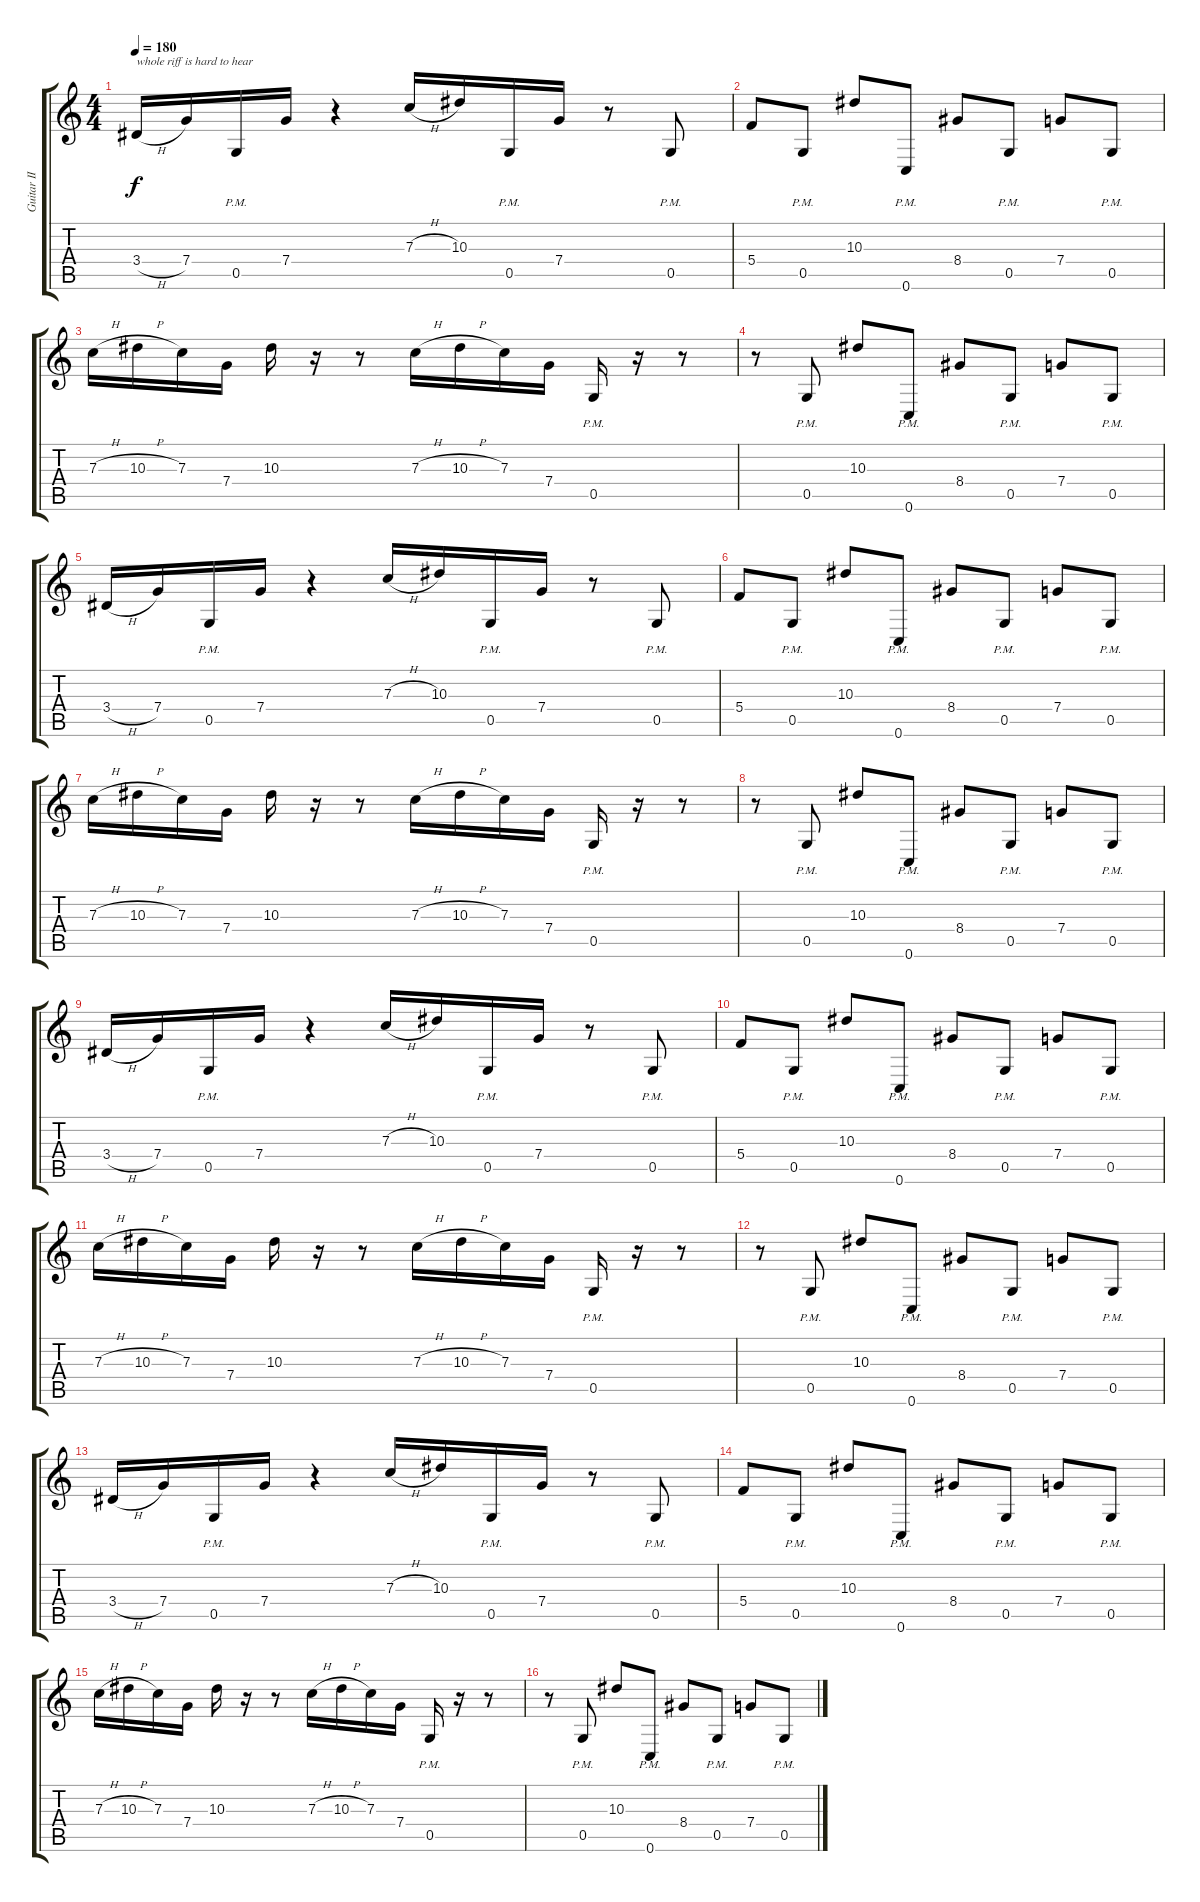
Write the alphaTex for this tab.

\track ("Guitar II" "Guitar II") {instrument distortionguitar}
\staff {score tabs}
\tuning (D4 A3 F3 C3 G2 C2) {hide}
\ts (4 4)
\tempo 180
\clef g2
\ks c
3.4{h}.16{txt "whole riff is hard to hear" dy f} 7.4.16 0.5{pm}.16 7.4.16 r.4 7.3{h}.16 10.3.16 0.5{pm}.16 7.4.16 r.8 0.5{pm}.8 |
5.4.8 0.5{pm}.8 10.3.8 0.6{pm}.8 8.4.8 0.5{pm}.8 7.4.8 0.5{pm}.8 |
7.3{h}.16 10.3{h}.16 7.3.16 7.4.16 10.3.16 r.16 r.8 7.3{h}.16 10.3{h}.16 7.3.16 7.4.16 0.5{pm}.16 r.16 r.8 |
r.8 0.5{pm}.8 10.3.8 0.6{pm}.8 8.4.8 0.5{pm}.8 7.4.8 0.5{pm}.8 |
3.4{h}.16 7.4.16 0.5{pm}.16 7.4.16 r.4 7.3{h}.16 10.3.16 0.5{pm}.16 7.4.16 r.8 0.5{pm}.8 |
5.4.8 0.5{pm}.8 10.3.8 0.6{pm}.8 8.4.8 0.5{pm}.8 7.4.8 0.5{pm}.8 |
7.3{h}.16 10.3{h}.16 7.3.16 7.4.16 10.3.16 r.16 r.8 7.3{h}.16 10.3{h}.16 7.3.16 7.4.16 0.5{pm}.16 r.16 r.8 |
r.8 0.5{pm}.8 10.3.8 0.6{pm}.8 8.4.8 0.5{pm}.8 7.4.8 0.5{pm}.8 |
3.4{h}.16 7.4.16 0.5{pm}.16 7.4.16 r.4 7.3{h}.16 10.3.16 0.5{pm}.16 7.4.16 r.8 0.5{pm}.8 |
5.4.8 0.5{pm}.8 10.3.8 0.6{pm}.8 8.4.8 0.5{pm}.8 7.4.8 0.5{pm}.8 |
7.3{h}.16 10.3{h}.16 7.3.16 7.4.16 10.3.16 r.16 r.8 7.3{h}.16 10.3{h}.16 7.3.16 7.4.16 0.5{pm}.16 r.16 r.8 |
r.8 0.5{pm}.8 10.3.8 0.6{pm}.8 8.4.8 0.5{pm}.8 7.4.8 0.5{pm}.8 |
3.4{h}.16 7.4.16 0.5{pm}.16 7.4.16 r.4 7.3{h}.16 10.3.16 0.5{pm}.16 7.4.16 r.8 0.5{pm}.8 |
5.4.8 0.5{pm}.8 10.3.8 0.6{pm}.8 8.4.8 0.5{pm}.8 7.4.8 0.5{pm}.8 |
7.3{h}.16 10.3{h}.16 7.3.16 7.4.16 10.3.16 r.16 r.8 7.3{h}.16 10.3{h}.16 7.3.16 7.4.16 0.5{pm}.16 r.16 r.8 |
r.8 0.5{pm}.8 10.3.8 0.6{pm}.8 8.4.8 0.5{pm}.8 7.4.8 0.5{pm}.8
